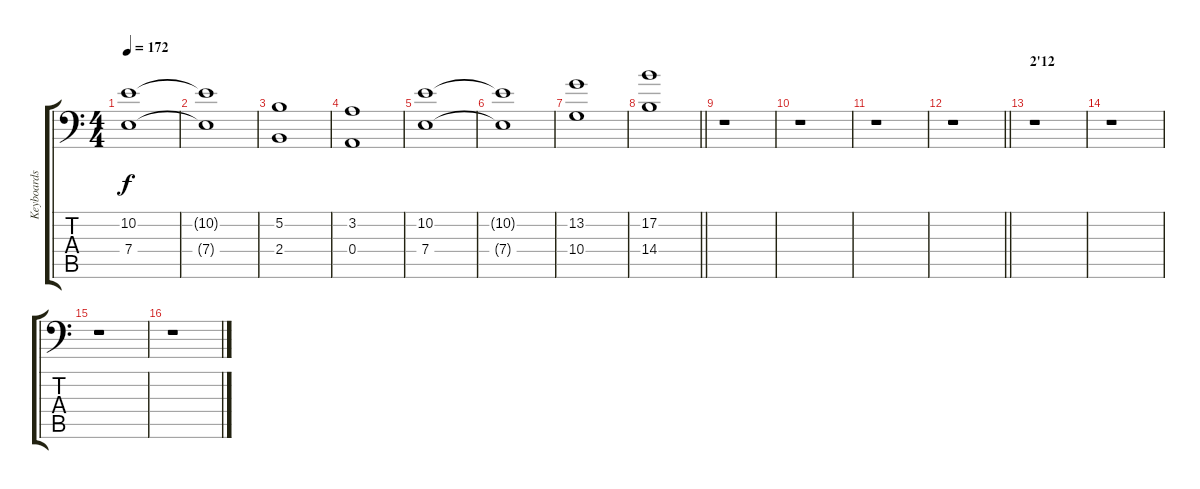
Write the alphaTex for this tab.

\track ("Keyboards" "Keyboards") {instrument synthstrings2}
\staff {score tabs}
\tuning (B3 Gb3 D3 A2 E2 A1) {hide}
\ts (4 4)
\tempo 172
\clef f4
\ks c
(10.2 7.4).1{dy f} |
(10.2{t} 7.4{t}).1 |
(5.2 2.4).1 |
(3.2 0.4).1 |
(10.2 7.4).1 |
(10.2{t} 7.4{t}).1 |
(13.2 10.4).1 |
\barLineRight lightlight
(17.2 14.4).1 |
r.1 |
r.1 |
r.1 |
\barLineRight lightlight
r.1 |
\section ("" "2'12")
r.1 |
r.1 |
r.1 |
r.1
